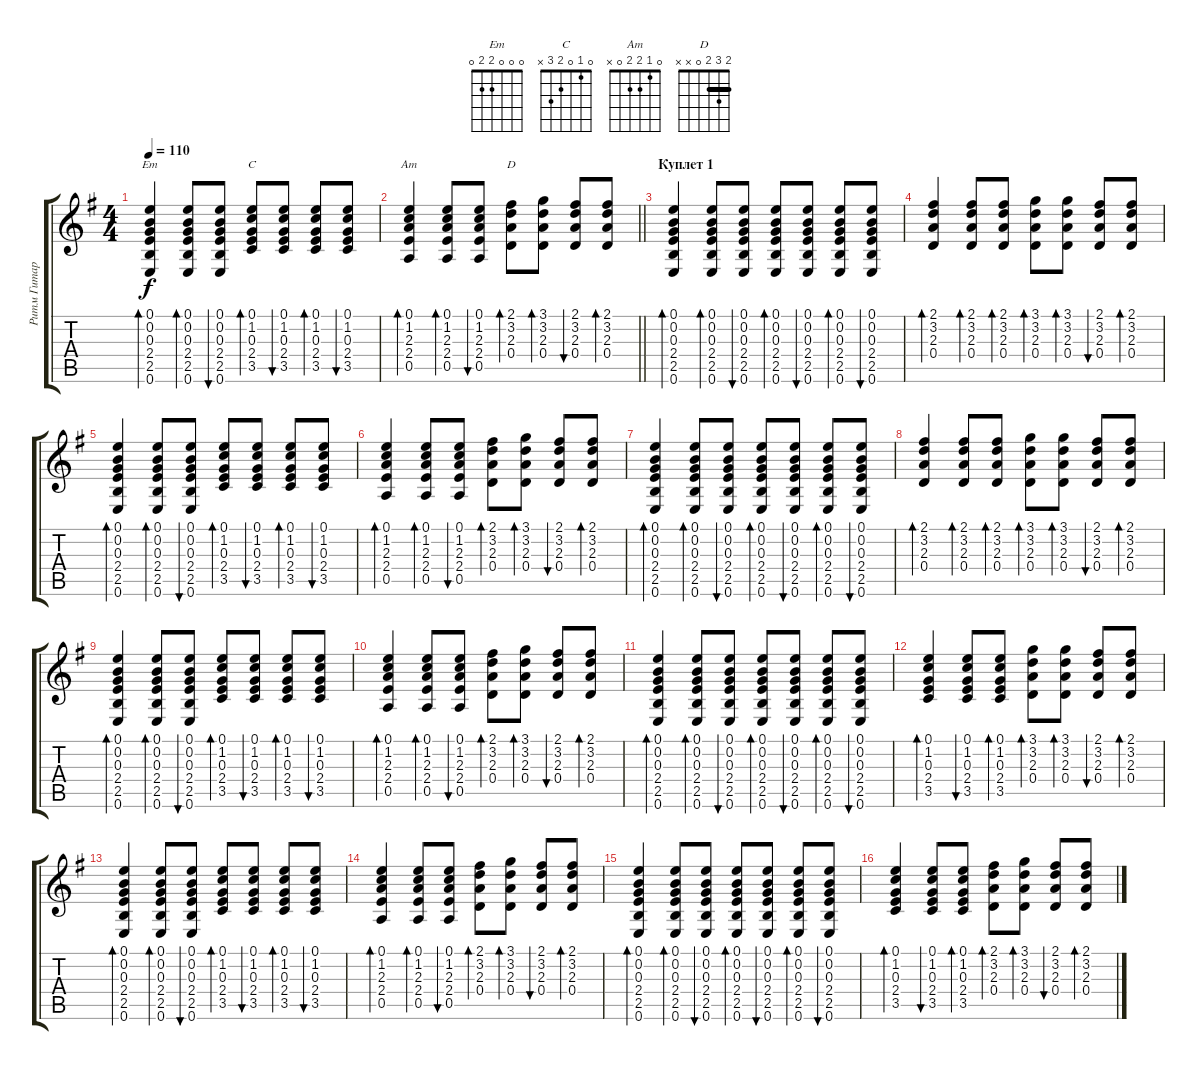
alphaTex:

\track ("Ритм Гитара" "Ритм Гитар") {instrument acousticguitarsteel}
\staff {score tabs}
\tuning (E4 B3 G3 D3 A2 E2) {hide}
\chord ("Em" 0 0 0 2 2 0)
\chord ("C" 0 1 0 2 3 x)
\chord ("Am" 0 1 2 2 0 x)
\chord ("D" 2 3 2 0 x x) {barre 2}
\ts (4 4)
\tempo 110
\clef g2
\ks eminor
(0.1 0.2 0.3 2.4 2.5 0.6).4{bd 30 ch "Em" dy f} (0.1 0.2 0.3 2.4 2.5 0.6).8{bd 30} (0.1 0.2 0.3 2.4 2.5 0.6).8{bu 30} (0.1 1.2 0.3 2.4 3.5).8{bd 30 ch "C"} (0.1 1.2 0.3 2.4 3.5).8{bu 30} (0.1 1.2 0.3 2.4 3.5).8{bd 30} (0.1 1.2 0.3 2.4 3.5).8{bu 30} |
\barLineRight lightlight
(0.1 1.2 2.3 2.4 0.5).4{bd 30 ch "Am"} (0.1 1.2 2.3 2.4 0.5).8{bd 30} (0.1 1.2 2.3 2.4 0.5).8{bu 30} (2.1 3.2 2.3 0.4).8{bd 30 ch "D"} (3.1 3.2 2.3 0.4).8{bd 30} (2.1 3.2 2.3 0.4).8{bu 30} (2.1 3.2 2.3 0.4).8{bd 30} |
\section ("" "Куплет 1")
(0.1 0.2 0.3 2.4 2.5 0.6).4{bd 30} (0.1 0.2 0.3 2.4 2.5 0.6).8{bd 30} (0.1 0.2 0.3 2.4 2.5 0.6).8{bu 30} (0.1 0.2 0.3 2.4 2.5 0.6).8{bd 30} (0.1 0.2 0.3 2.4 2.5 0.6).8{bu 30} (0.1 0.2 0.3 2.4 2.5 0.6).8{bd 30} (0.1 0.2 0.3 2.4 2.5 0.6).8{bu 30} |
(2.1 3.2 2.3 0.4).4{bd 30} (2.1 3.2 2.3 0.4).8{bd 30} (2.1 3.2 2.3 0.4).8{bd 30} (3.1 3.2 2.3 0.4).8{bd 30} (3.1 3.2 2.3 0.4).8{bd 30} (2.1 3.2 2.3 0.4).8{bu 30} (2.1 3.2 2.3 0.4).8{bd 30} |
(0.1 0.2 0.3 2.4 2.5 0.6).4{bd 30} (0.1 0.2 0.3 2.4 2.5 0.6).8{bd 30} (0.1 0.2 0.3 2.4 2.5 0.6).8{bu 30} (0.1 1.2 0.3 2.4 3.5).8{bd 30} (0.1 1.2 0.3 2.4 3.5).8{bu 30} (0.1 1.2 0.3 2.4 3.5).8{bd 30} (0.1 1.2 0.3 2.4 3.5).8{bu 30} |
(0.1 1.2 2.3 2.4 0.5).4{bd 30} (0.1 1.2 2.3 2.4 0.5).8{bd 30} (0.1 1.2 2.3 2.4 0.5).8{bu 30} (2.1 3.2 2.3 0.4).8{bd 30} (3.1 3.2 2.3 0.4).8{bd 30} (2.1 3.2 2.3 0.4).8{bu 30} (2.1 3.2 2.3 0.4).8{bd 30} |
(0.1 0.2 0.3 2.4 2.5 0.6).4{bd 30} (0.1 0.2 0.3 2.4 2.5 0.6).8{bd 30} (0.1 0.2 0.3 2.4 2.5 0.6).8{bu 30} (0.1 0.2 0.3 2.4 2.5 0.6).8{bd 30} (0.1 0.2 0.3 2.4 2.5 0.6).8{bu 30} (0.1 0.2 0.3 2.4 2.5 0.6).8{bd 30} (0.1 0.2 0.3 2.4 2.5 0.6).8{bu 30} |
(2.1 3.2 2.3 0.4).4{bd 30} (2.1 3.2 2.3 0.4).8{bd 30} (2.1 3.2 2.3 0.4).8{bd 30} (3.1 3.2 2.3 0.4).8{bd 30} (3.1 3.2 2.3 0.4).8{bd 30} (2.1 3.2 2.3 0.4).8{bu 30} (2.1 3.2 2.3 0.4).8{bd 30} |
(0.1 0.2 0.3 2.4 2.5 0.6).4{bd 30} (0.1 0.2 0.3 2.4 2.5 0.6).8{bd 30} (0.1 0.2 0.3 2.4 2.5 0.6).8{bu 30} (0.1 1.2 0.3 2.4 3.5).8{bd 30} (0.1 1.2 0.3 2.4 3.5).8{bu 30} (0.1 1.2 0.3 2.4 3.5).8{bd 30} (0.1 1.2 0.3 2.4 3.5).8{bu 30} |
(0.1 1.2 2.3 2.4 0.5).4{bd 30} (0.1 1.2 2.3 2.4 0.5).8{bd 30} (0.1 1.2 2.3 2.4 0.5).8{bu 30} (2.1 3.2 2.3 0.4).8{bd 30} (3.1 3.2 2.3 0.4).8{bd 30} (2.1 3.2 2.3 0.4).8{bu 30} (2.1 3.2 2.3 0.4).8{bd 30} |
(0.1 0.2 0.3 2.4 2.5 0.6).4{bd 30} (0.1 0.2 0.3 2.4 2.5 0.6).8{bd 30} (0.1 0.2 0.3 2.4 2.5 0.6).8{bu 30} (0.1 0.2 0.3 2.4 2.5 0.6).8{bd 30} (0.1 0.2 0.3 2.4 2.5 0.6).8{bu 30} (0.1 0.2 0.3 2.4 2.5 0.6).8{bd 30} (0.1 0.2 0.3 2.4 2.5 0.6).8{bu 30} |
(0.1 1.2 0.3 2.4 3.5).4{bd 30} (0.1 1.2 0.3 2.4 3.5).8{bu 30} (0.1 1.2 0.3 2.4 3.5).8{bd 30} (3.1 3.2 2.3 0.4).8{bd 30} (3.1 3.2 2.3 0.4).8{bd 30} (2.1 3.2 2.3 0.4).8{bu 30} (2.1 3.2 2.3 0.4).8{bd 30} |
(0.1 0.2 0.3 2.4 2.5 0.6).4{bd 30} (0.1 0.2 0.3 2.4 2.5 0.6).8{bd 30} (0.1 0.2 0.3 2.4 2.5 0.6).8{bu 30} (0.1 1.2 0.3 2.4 3.5).8{bd 30} (0.1 1.2 0.3 2.4 3.5).8{bu 30} (0.1 1.2 0.3 2.4 3.5).8{bd 30} (0.1 1.2 0.3 2.4 3.5).8{bu 30} |
(0.1 1.2 2.3 2.4 0.5).4{bd 30} (0.1 1.2 2.3 2.4 0.5).8{bd 30} (0.1 1.2 2.3 2.4 0.5).8{bu 30} (2.1 3.2 2.3 0.4).8{bd 30} (3.1 3.2 2.3 0.4).8{bd 30} (2.1 3.2 2.3 0.4).8{bu 30} (2.1 3.2 2.3 0.4).8{bd 30} |
(0.1 0.2 0.3 2.4 2.5 0.6).4{bd 30} (0.1 0.2 0.3 2.4 2.5 0.6).8{bd 30} (0.1 0.2 0.3 2.4 2.5 0.6).8{bu 30} (0.1 0.2 0.3 2.4 2.5 0.6).8{bd 30} (0.1 0.2 0.3 2.4 2.5 0.6).8{bu 30} (0.1 0.2 0.3 2.4 2.5 0.6).8{bd 30} (0.1 0.2 0.3 2.4 2.5 0.6).8{bu 30} |
(0.1 1.2 0.3 2.4 3.5).4{bd 30} (0.1 1.2 0.3 2.4 3.5).8{bu 30} (0.1 1.2 0.3 2.4 3.5).8{bd 30} (2.1 3.2 2.3 0.4).8{bd 30} (3.1 3.2 2.3 0.4).8{bd 30} (2.1 3.2 2.3 0.4).8{bu 30} (2.1 3.2 2.3 0.4).8{bd 30}
